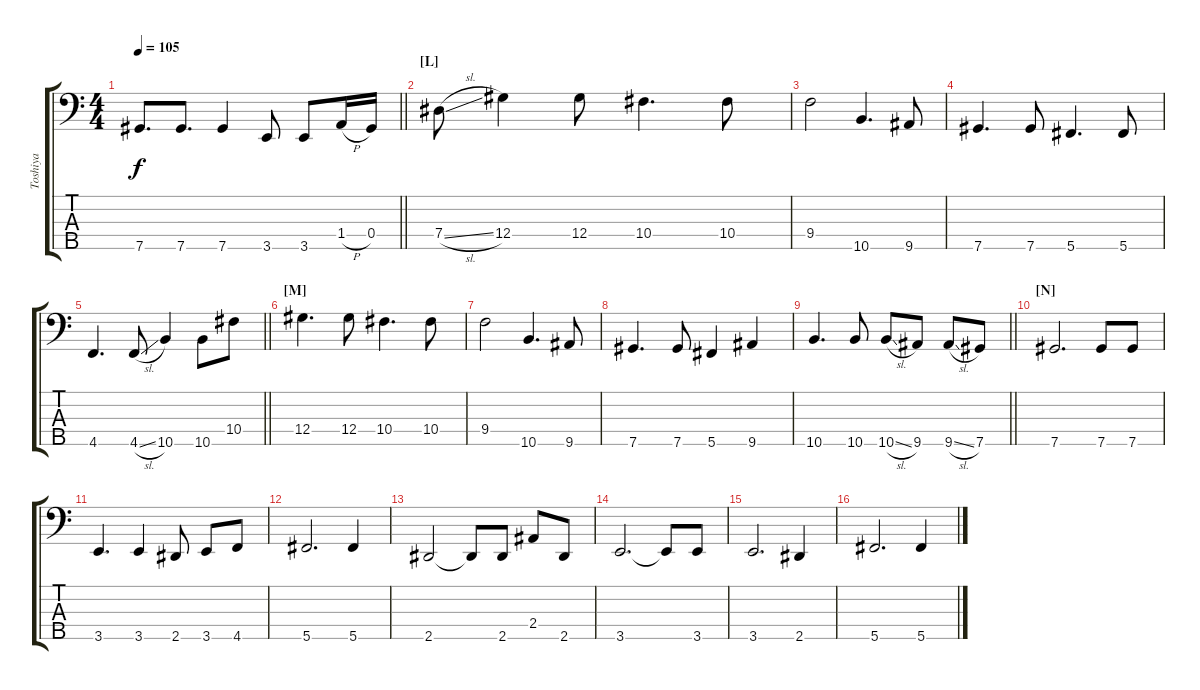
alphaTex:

\track ("Toshiya" "Toshiya") {instrument electricbassfinger}
\staff {score tabs}
\tuning (Bb2 Gb2 Db2 Ab1 Db1) {hide}
\ts (4 4)
\tempo 105
\clef f4
\barLineRight lightlight
\ks c
7.5.8{d dy f} 7.5.8{d} 7.5.4 3.5.8 3.5.8 1.4{h}.16 0.4.16 |
\section ("" "[L]")
7.4{sl}.8 12.4.4 12.4.8 10.4.4{d} 10.4.8 |
9.4.2 10.5.4{d} 9.5.8 |
7.5.4{d} 7.5.8 5.5.4{d} 5.5.8 |
\barLineRight lightlight
4.5.4{d} 4.5{sl}.8 10.5.4 10.5.8 10.4.8 |
\section ("" "[M]")
12.4.4{d} 12.4.8 10.4.4{d} 10.4.8 |
9.4.2 10.5.4{d} 9.5.8 |
7.5.4{d} 7.5.8 5.5.4 9.5.4 |
\barLineRight lightlight
10.5.4{d} 10.5.8 10.5{sl}.8 9.5.8 9.5{sl}.8 7.5.8 |
\section ("" "[N]")
7.5.2{d} 7.5.8 7.5.8 |
3.5.4{d} 3.5.4 2.5.8 3.5.8 4.5.8 |
5.5.2{d} 5.5.4 |
2.5.2 2.5{t}.8 2.5.8 2.4.8 2.5.8 |
3.5.2{d} 3.5{t}.8 3.5.8 |
3.5.2{d} 2.5.4 |
5.5.2{d} 5.5{ss}.4
